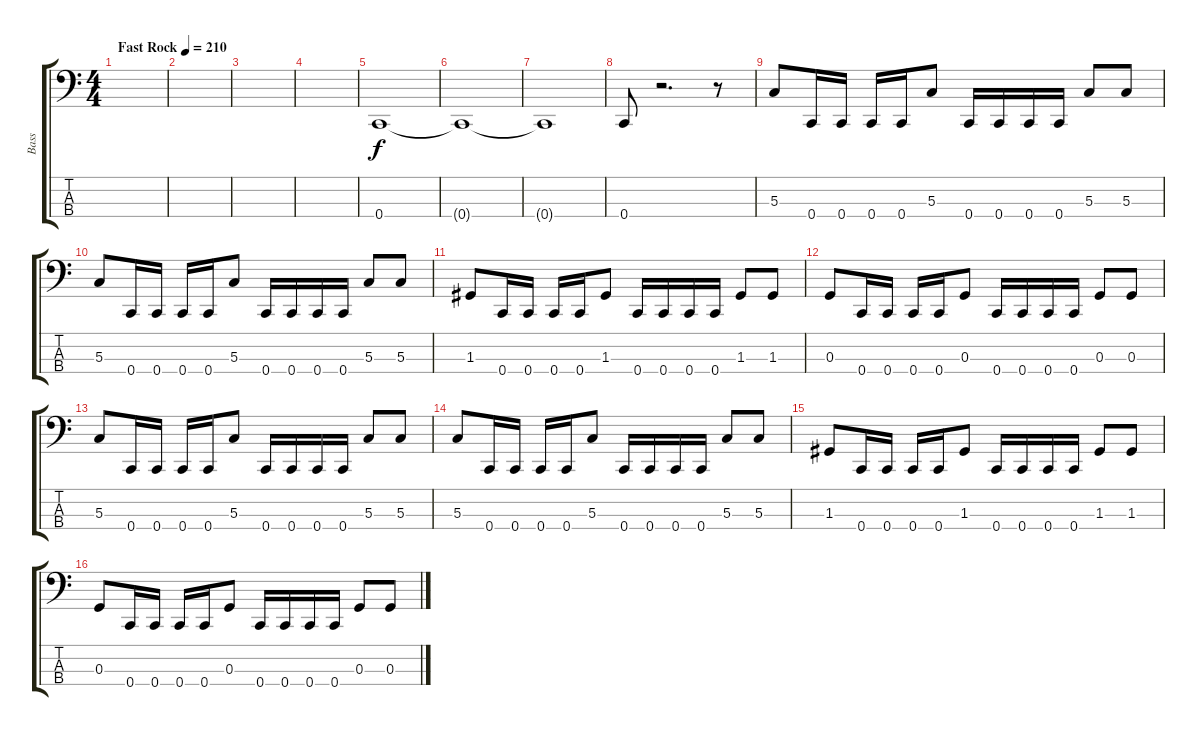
\track ("Bass" "Bass") {instrument electricbasspick}
\staff {score tabs}
\tuning (F2 C2 G1 C1) {hide}
\ts (4 4)
\tempo (210 "Fast Rock")
\clef f4
\ks c
|
|
|
|
0.4.1 |
0.4{t}.1 |
0.4{t}.1 |
0.4.8 r.2{d} r.8 |
5.3.8 0.4.16 0.4.16 0.4.16 0.4.16 5.3.8 0.4.16 0.4.16 0.4.16 0.4.16 5.3.8 5.3.8 |
5.3.8 0.4.16 0.4.16 0.4.16 0.4.16 5.3.8 0.4.16 0.4.16 0.4.16 0.4.16 5.3.8 5.3.8 |
1.3.8 0.4.16 0.4.16 0.4.16 0.4.16 1.3.8 0.4.16 0.4.16 0.4.16 0.4.16 1.3.8 1.3.8 |
0.3.8 0.4.16 0.4.16 0.4.16 0.4.16 0.3.8 0.4.16 0.4.16 0.4.16 0.4.16 0.3.8 0.3.8 |
5.3.8 0.4.16 0.4.16 0.4.16 0.4.16 5.3.8 0.4.16 0.4.16 0.4.16 0.4.16 5.3.8 5.3.8 |
5.3.8 0.4.16 0.4.16 0.4.16 0.4.16 5.3.8 0.4.16 0.4.16 0.4.16 0.4.16 5.3.8 5.3.8 |
1.3.8 0.4.16 0.4.16 0.4.16 0.4.16 1.3.8 0.4.16 0.4.16 0.4.16 0.4.16 1.3.8 1.3.8 |
0.3.8 0.4.16 0.4.16 0.4.16 0.4.16 0.3.8 0.4.16 0.4.16 0.4.16 0.4.16 0.3.8 0.3.8
